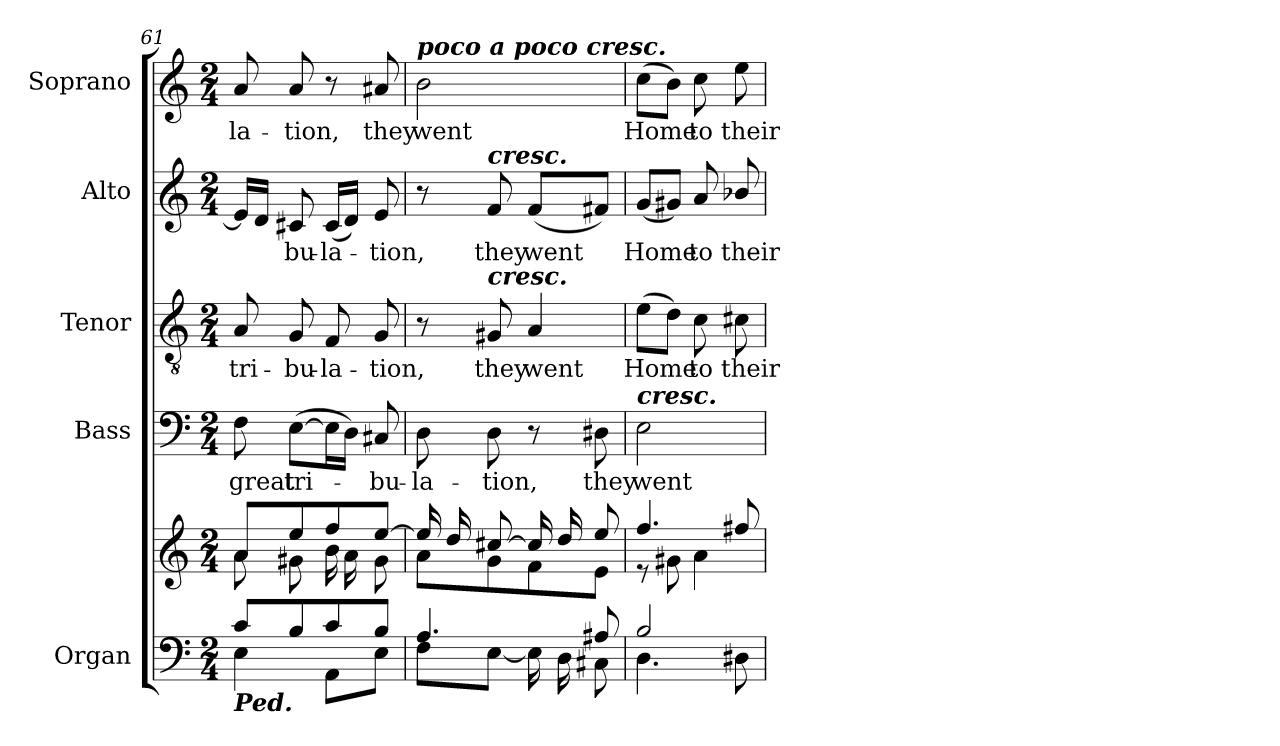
**kern	**kern	**kern	**text	**kern	**text	**kern	**text	**kern	**text
*part5	*part5	*part4	*part4	*part3	*part3	*part2	*part2	*part1	*part1
*staff6	*staff5	*staff4	*staff4	*staff3	*staff3	*staff2	*staff2	*staff1	*staff1
*I"Organ	*	*I"Bass	*	*I"Tenor	*	*I"Alto	*	*I"Soprano	*
*	*	*I'B	*	*I'T	*	*I'A	*	*I'S	*
*clefF4	*clefG2	*clefF4	*	*clefGv2	*	*clefG2	*	*clefG2	*
*k[]	*k[]	*k[]	*	*k[]	*	*k[]	*	*k[]	*
*C:	*C:	*C:	*	*C:	*	*C:	*	*C:	*
*M2/4	*M2/4	*M2/4	*	*M2/4	*	*M2/4	*	*M2/4	*
=61	=61	=61	=61	=61	=61	=61	=61	=61	=61
*^	*^	*	*	*	*	*	*	*	*
!LO:TX:b:Bi:t=Ped.	!	!	!	!	!	!	!	!	!	!	!
!	!	!	!	!	!LO:LY:b	!	!LO:LY:b	!	!	!	!LO:LY:b
8c/L	4E\	8a/L	8a\L	8F	great	8A	tri-	16eLL]	.	8a	-la-
.	.	.	.	.	.	.	.	16dJJ	.	.	.
!	!	!	!	!	!LO:LY:b	!	!LO:LY:b	!	!LO:LY:b	!	!LO:LY:b
8B/	.	8ee/	8g#X\	(>[8EL	tri-	8G	-bu-	8c#X	bu-	8a	-tion,
!	!	!	!	!	!	!	!LO:LY:b	!	!LO:LY:b	!	!
8c/	8AA\L	8ff/	16b\L	16EL]	.	8F	-la-	(<16c#LL	-la-	8r	.
.	.	.	16a\	16DJJ)	.	.	.	16dJJ)	.	.	.
!	!	!	!	!	!LO:LY:b	!	!LO:LY:b	!	!LO:LY:b	!	!LO:LY:b
8B/J	8E\J	[8ee/J	8g#\J	8C#X	bu-	8G	-tion,	8e	tion,	8a#X	they
=62	=62	=62	=62	=62	=62	=62	=62	=62	=62	=62	=62
!	!	!	!	!	!	!	!	!	!	!LO:TX:a:Bi:t=poco a poco cresc.	!
!	!	!	!	!	!LO:LY:b	!	!	!	!	!	!LO:LY:b
4.A/	8F\L	16ee/LL]	8a\L	8D	-la-	8r	.	8r	.	2b	went
.	.	16dd/	.	.	.	.	.	.	.	.	.
!	!	!	!	!	!	!	!	!LO:TX:a:Bi:t=cresc.	!	!	!
!	!	!	!	!	!	!LO:TX:a:Bi:t=cresc.	!	!	!	!	!
!	!	!	!	!	!LO:LY:b	!	!LO:LY:b	!	!LO:LY:b	!	!
.	[8E\J	[8cc#X/J	8g\	8D	-tion,	8G#X	they	8f	they	.	.
!	!	!	!	!	!	!	!LO:LY:b	!	!LO:LY:b	!	!
.	16E\LL]	16cc#/LL]	8f\	8r	.	4A	went	(<8fL	went	.	.
.	16D\	16dd/	.	.	.	.	.	.	.	.	.
!	!	!	!	!	!LO:LY:b	!	!	!	!	!	!
8A#X/	8C#X\J	8ee/J	8e\J	8D#X	they	.	.	8f#XJ)	.	.	.
=63	=63	=63	=63	=63	=63	=63	=63	=63	=63	=63	=63
!	!	!	!	!LO:TX:a:Bi:t=cresc.	!	!	!	!	!	!	!
!	!	!	!	!	!LO:LY:b	!	!LO:LY:b	!	!LO:LY:b	!	!LO:LY:b
2B/	4.D\	4.ff/	8r	2E	went	(>8eL	Home	(<8gL	Home	(>8ccL	Home
.	.	.	8g#X\	.	.	8dJ)	.	8g#XJ)	.	8bJ)	.
!	!	!	!	!	!	!	!LO:LY:b	!	!LO:LY:b	!	!LO:LY:b
.	.	.	4a\	.	.	8c	to	8a	to	8cc	to
!	!	!	!	!	!	!	!LO:LY:b	!	!LO:LY:b	!	!LO:LY:b
.	8D#X\	8ff#X/	.	.	.	8c#X	their	8b-X/	their	8ee	their
*v	*v	*	*	*	*	*	*	*	*	*	*
*	*v	*v	*	*	*	*	*	*	*	*
=	=	=	=	=	=	=	=	=	=
*-	*-	*-	*-	*-	*-	*-	*-	*-	*-
